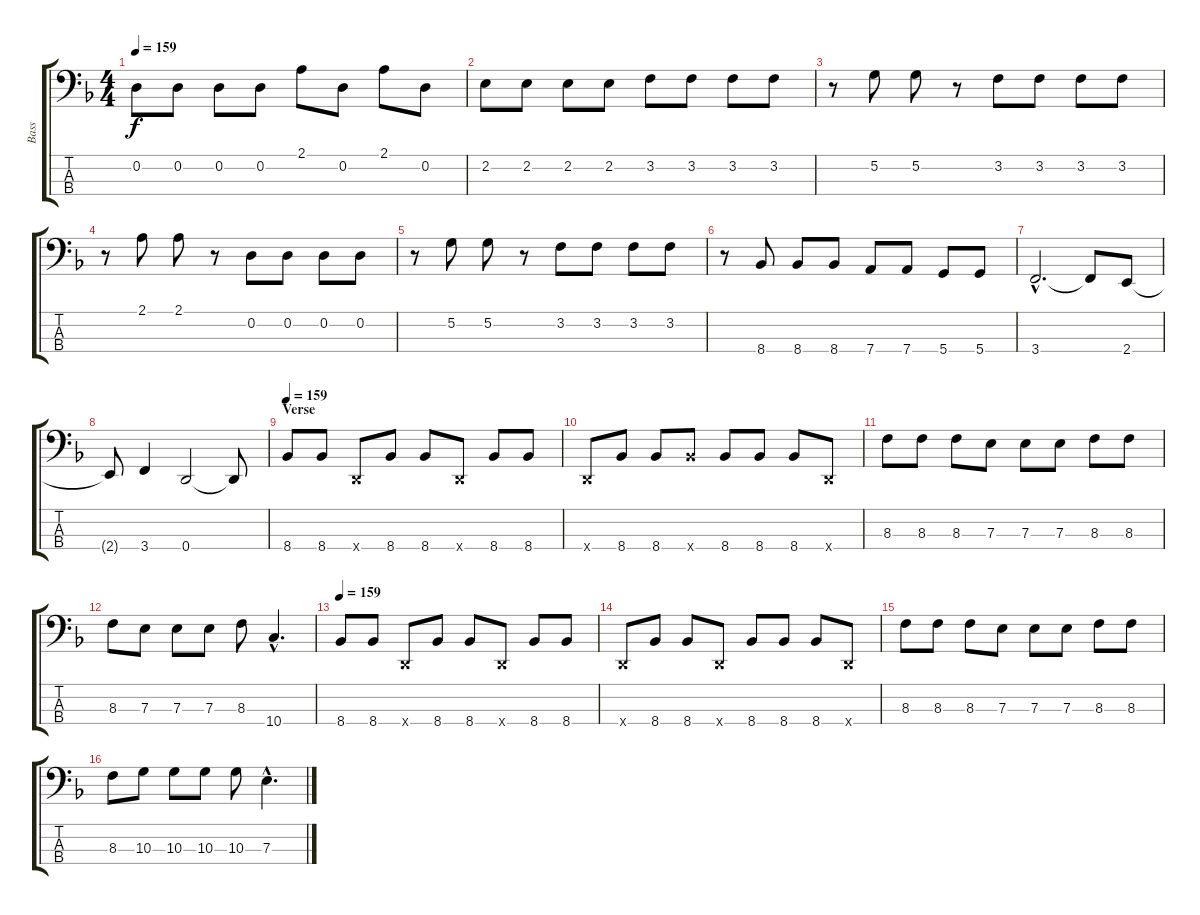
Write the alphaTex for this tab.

\track ("Bass" "Bass") {instrument electricbassfinger}
\staff {score tabs}
\tuning (G2 D2 A1 D1) {hide}
\ts (4 4)
\tempo 159
\clef f4
\ks f
0.2.8{dy f} 0.2.8 0.2.8 0.2.8 2.1.8 0.2.8 2.1.8 0.2.8 |
2.2.8 2.2.8 2.2.8 2.2.8 3.2.8 3.2.8 3.2.8 3.2.8 |
r.8 5.2.8 5.2.8 r.8 3.2.8 3.2.8 3.2.8 3.2.8 |
r.8 2.1.8 2.1.8 r.8 0.2.8 0.2.8 0.2.8 0.2.8 |
r.8 5.2.8 5.2.8 r.8 3.2.8 3.2.8 3.2.8 3.2.8 |
r.8 8.4.8 8.4.8 8.4.8 7.4.8 7.4.8 5.4.8 5.4.8 |
3.4{hac}.2{d} 3.4{t}.8 2.4.8 |
2.4{t}.8 3.4.4 0.4.2 0.4{t}.8 |
\section ("" "Verse")
\tempo 159
8.4.8{volume 14} 8.4.8 0.4{x}.8 8.4.8 8.4.8 0.4{x}.8 8.4.8 8.4.8 |
0.4{x}.8 8.4.8 8.4.8 8.4{x}.8 8.4.8 8.4.8 8.4.8 0.4{x}.8 |
8.3.8 8.3.8 8.3.8 7.3.8 7.3.8 7.3.8 8.3.8 8.3.8 |
8.3.8 7.3.8 7.3.8 7.3.8 8.3.8 10.4{hac}.4{d} |
\tempo 159
8.4.8 8.4.8 0.4{x}.8 8.4.8 8.4.8 0.4{x}.8 8.4.8 8.4.8 |
0.4{x}.8 8.4.8 8.4.8 0.4{x}.8 8.4.8 8.4.8 8.4.8 0.4{x}.8 |
8.3.8 8.3.8 8.3.8 7.3.8 7.3.8 7.3.8 8.3.8 8.3.8 |
8.3.8 10.3.8 10.3.8 10.3.8 10.3.8 7.3{hac}.4{d}
